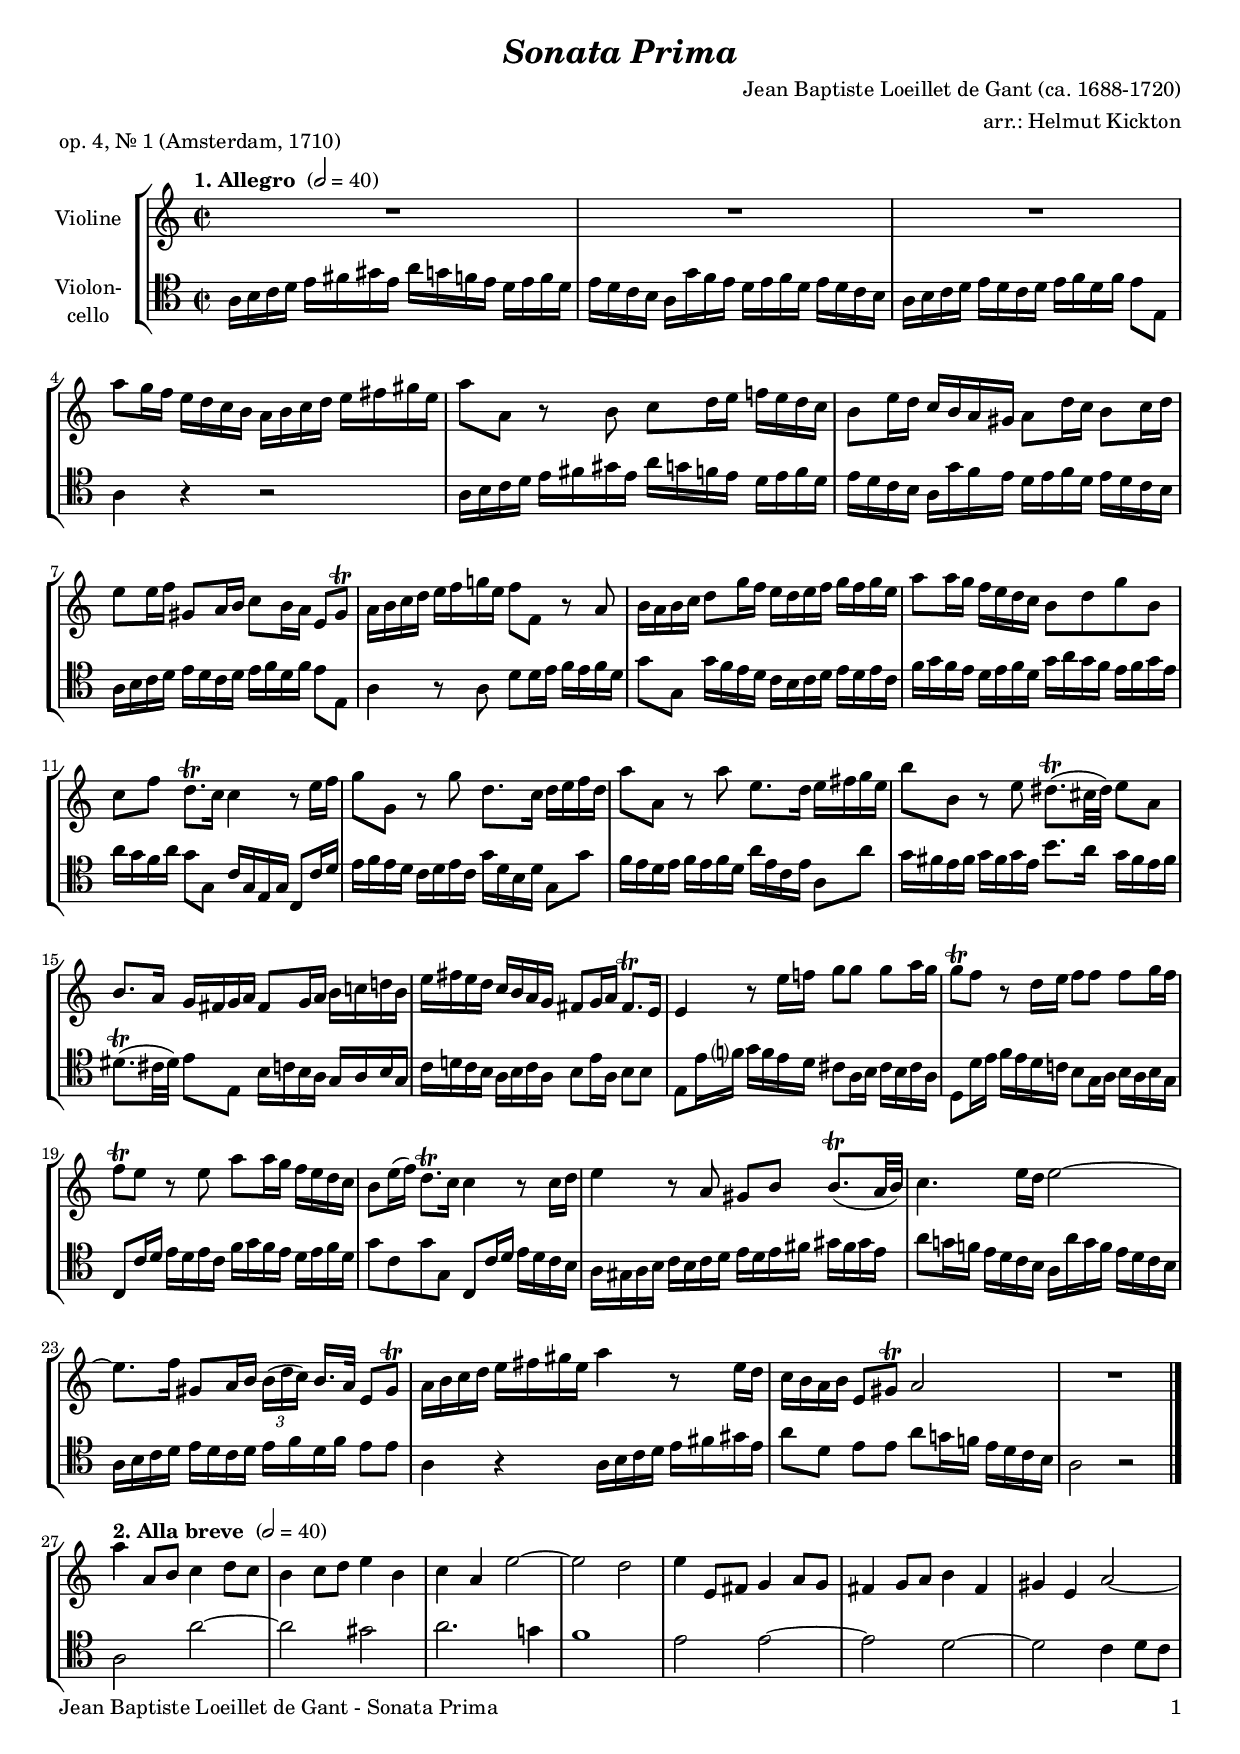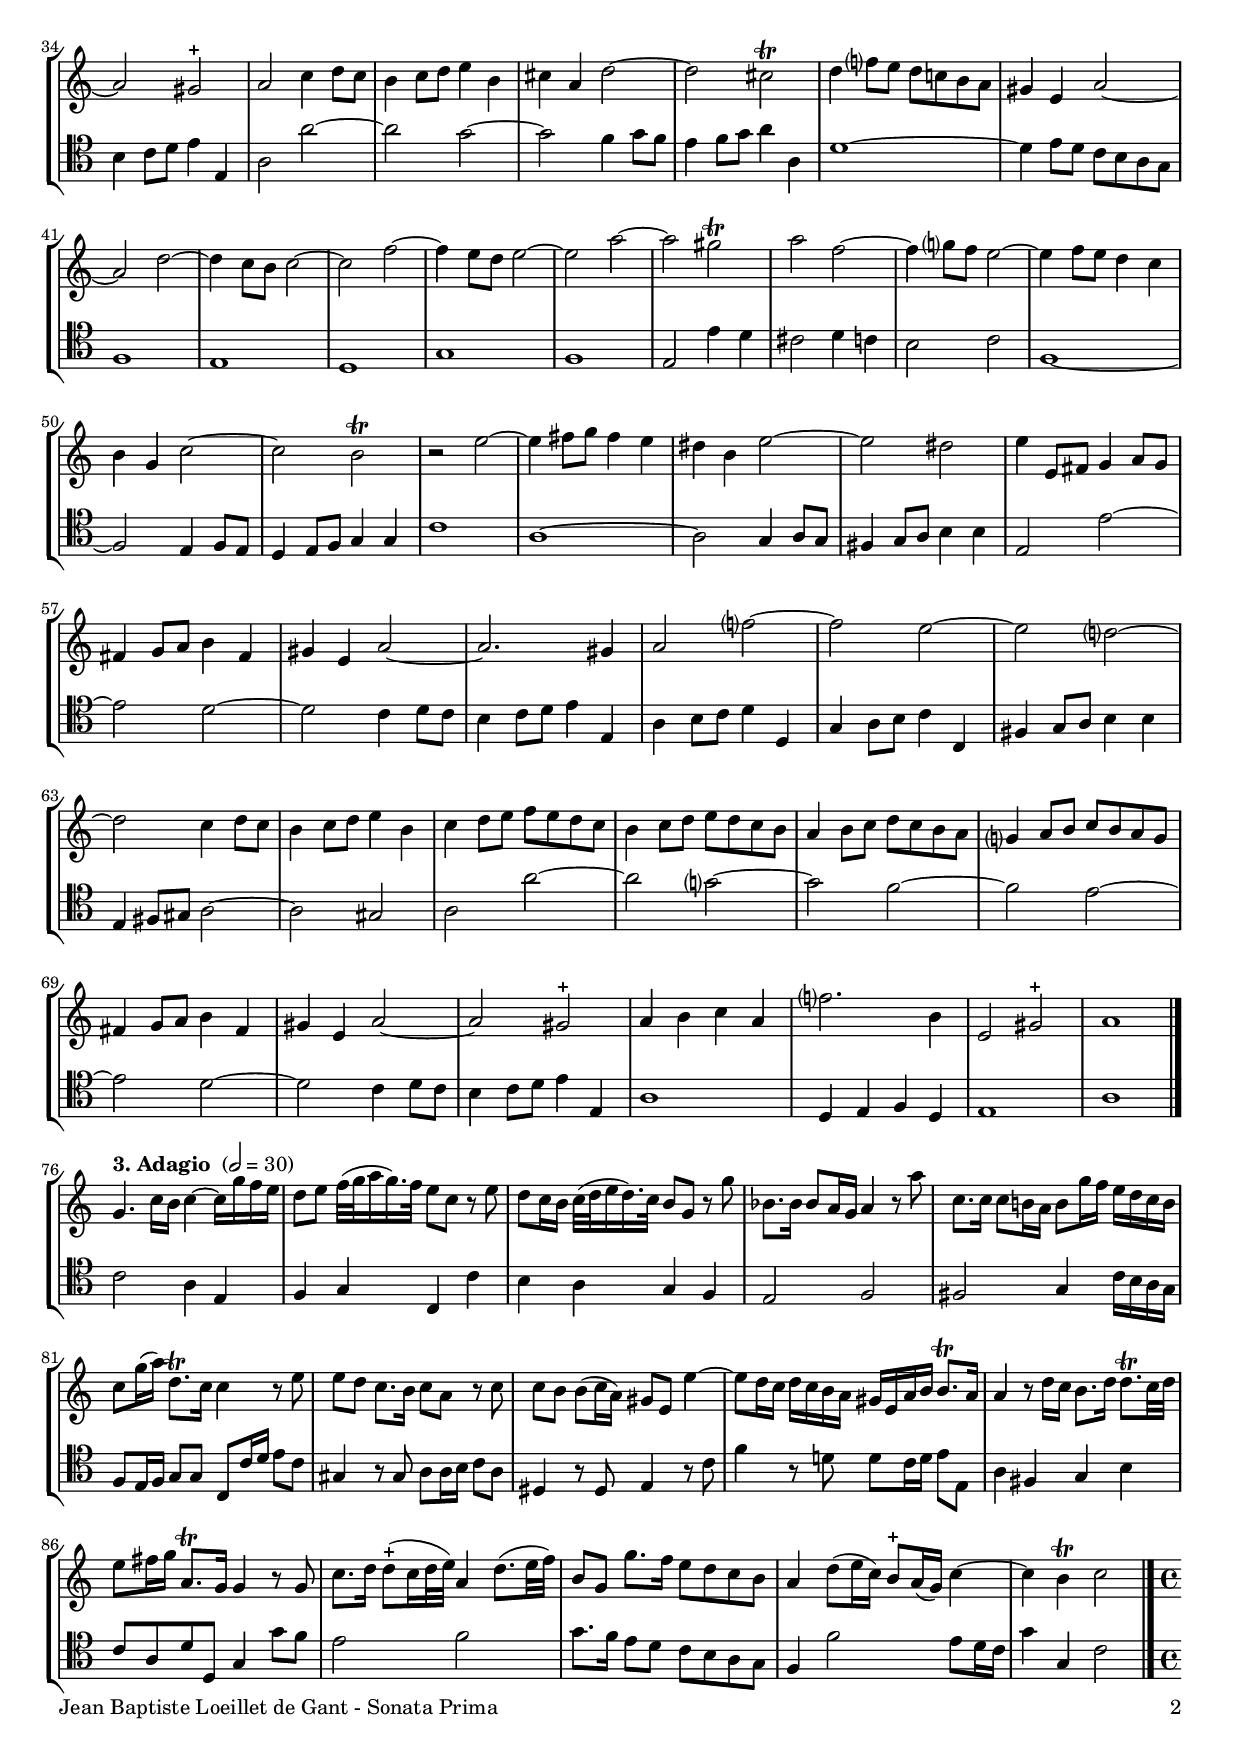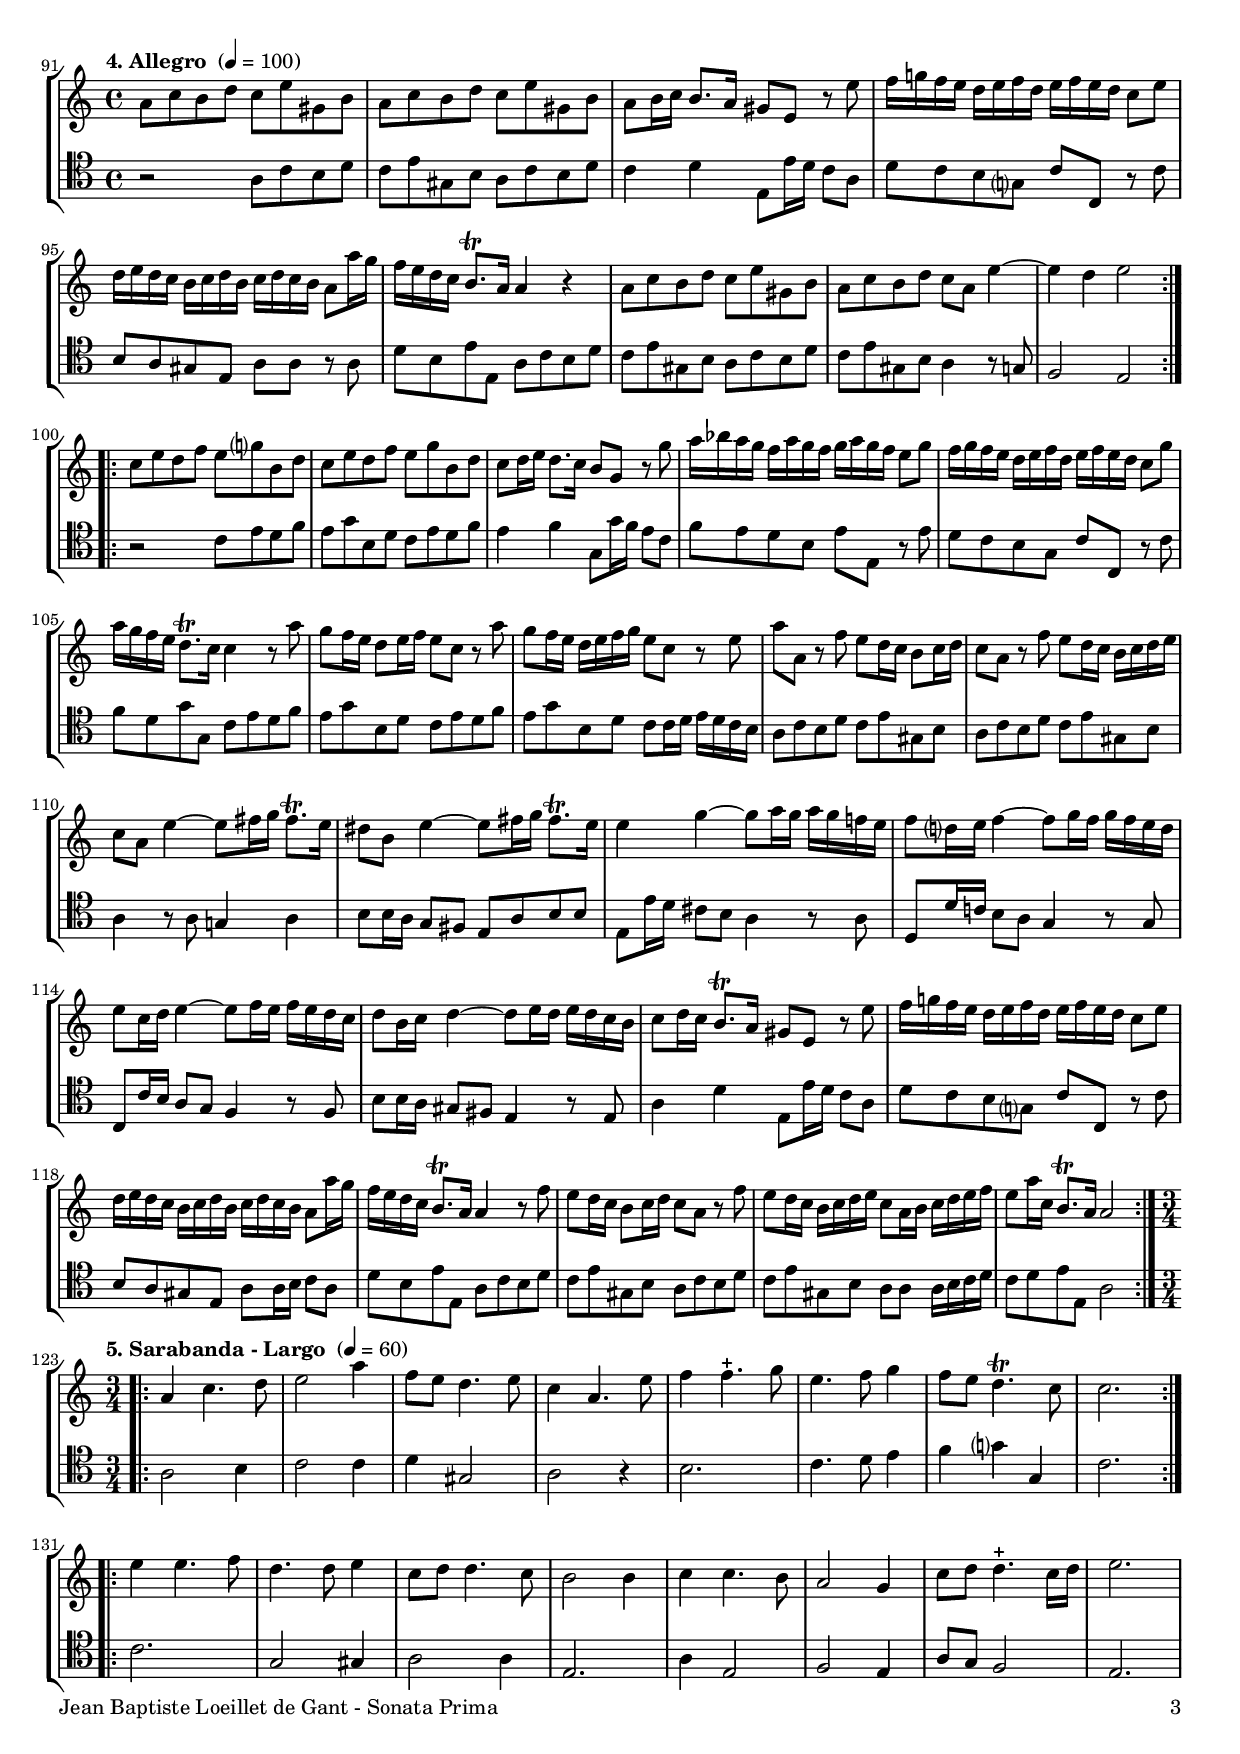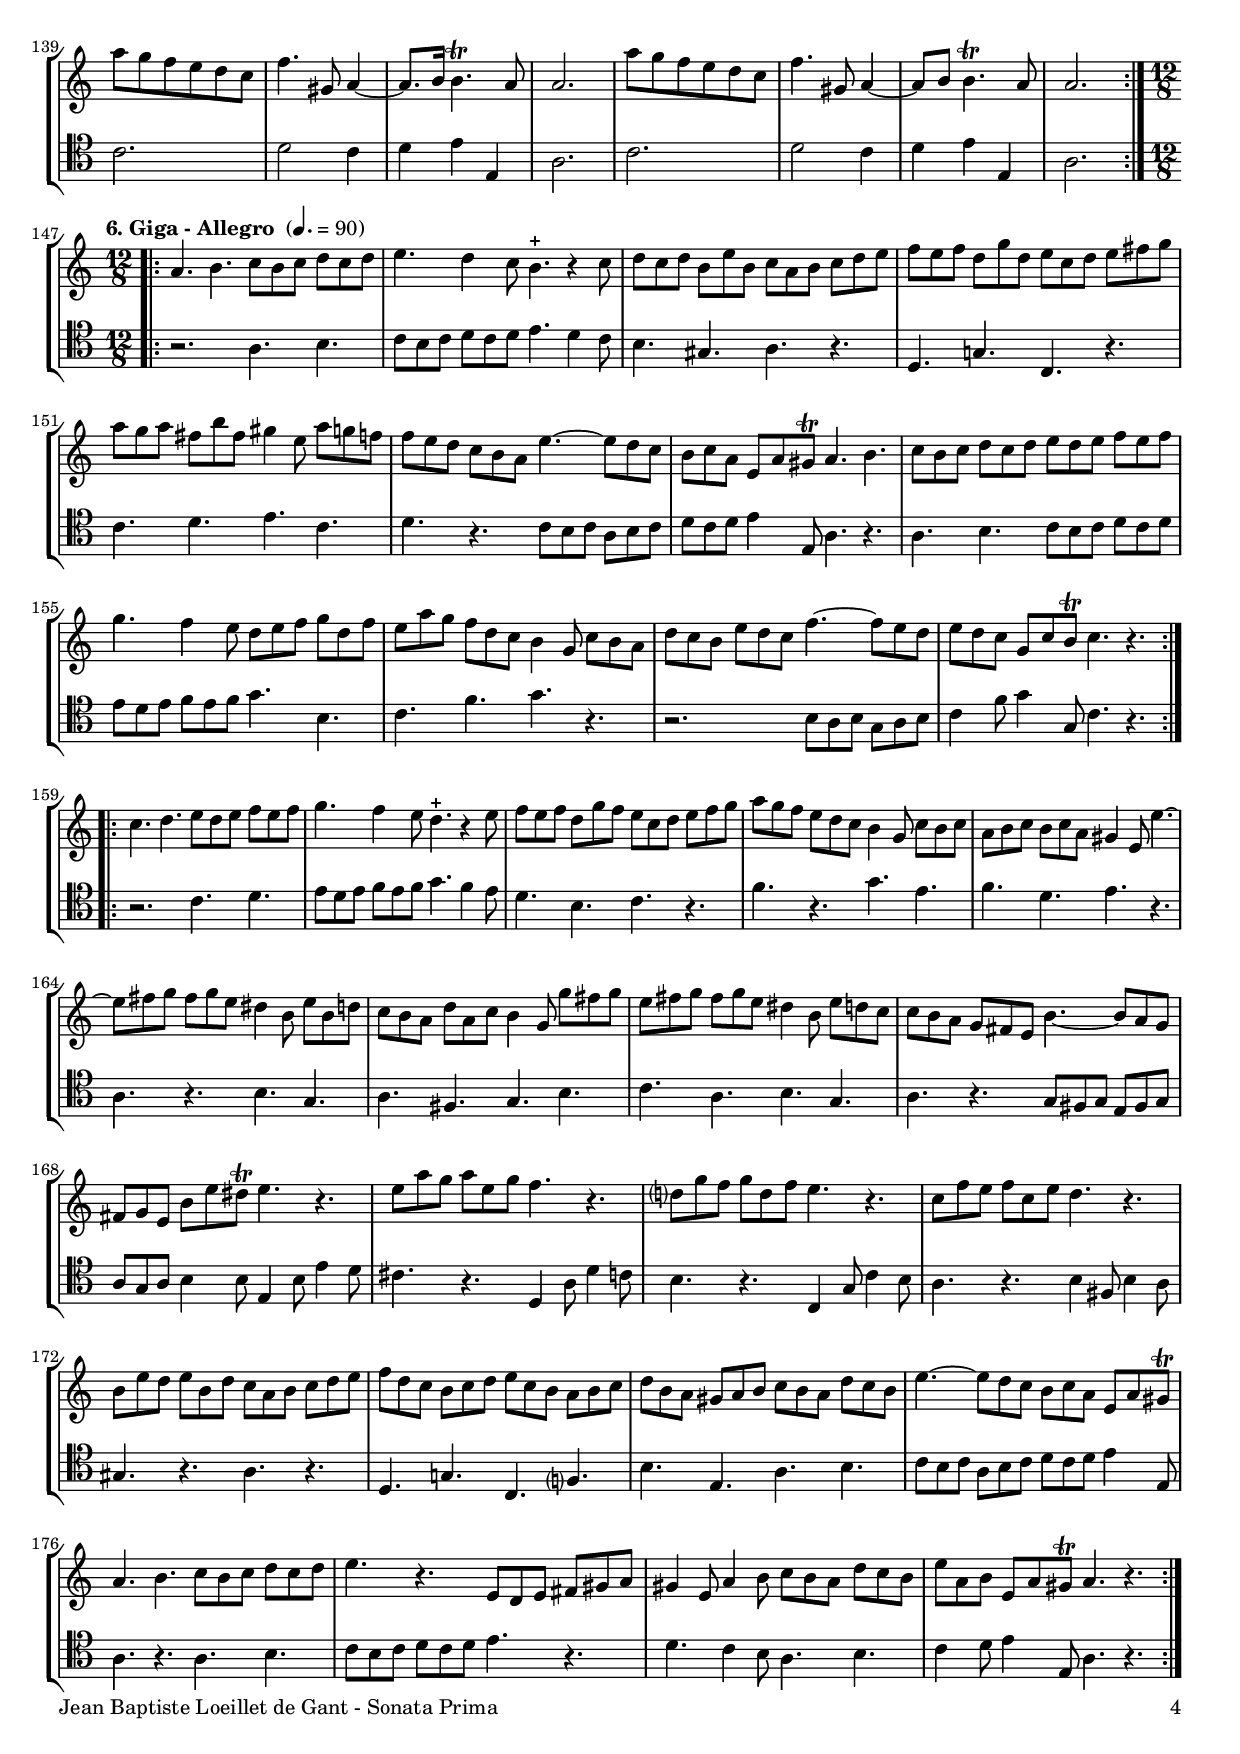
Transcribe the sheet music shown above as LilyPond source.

\version "2.18.2"
\include "deutsch.ly"
  
#(set-global-staff-size 18)

\header {
  title     = \markup \bold \italic "Sonata Prima"
  composer  = "Jean Baptiste Loeillet de Gant (ca. 1688-1720)"
  arranger  = "arr.: Helmut Kickton"
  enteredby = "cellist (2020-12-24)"
  piece     = "op. 4, Nr. 1 (Amsterdam, 1710)"
}

voiceconsts = {
  \key c \major
  \time 2/2
  \clef "treble"
%  \numericTimeSignature
}

mivl = "violin"
%miba = "pizzicato strings"
miba = "cello"

arco = \markup \italic "arco"
pizz = \markup \italic "pizz."
rall = \mark \markup \box \italic "rall."
rit  = \mark \markup \box \italic "rit."
simi = \markup \italic "simile"

introa = {        \tempo "1. Allegro "    2=40
                  % Set default beaming for all staves
		  \set Timing.beamExceptions = #'()
		  \set Timing.baseMoment     = #(ly:make-moment 1 4)
		  \set Timing.beatStructure  = #'(1 1 1 1)
		}
introb = { \break \tempo "2. Alla breve " 2=40
                  % Set default beaming for all staves
		  \set Timing.beamExceptions = #'()
		  \set Timing.baseMoment     = #(ly:make-moment 1 2)
		  \set Timing.beatStructure  = #'(1 1)
		}
introc = { \break \tempo "3. Adagio " 2=30
                  % Set default beaming for all staves
		  \set Timing.beamExceptions = #'()
		  \set Timing.baseMoment     = #(ly:make-moment 1 4)
		  \set Timing.beatStructure  = #'(1 1 1 1)
		}
introd = { \break \tempo "4. Allegro "           4=100 \time 4/4 }
introe = { \break \tempo "5. Sarabanda - Largo " 4=60  \time 3/4 }
introf = { \break \tempo "6. Giga - Allegro "   4.=90  \time 12/8 }

va = \relative c''' {
  \voiceconsts

  \introa
  R1*3
  a8 g16 f e d c h a h c d e fis gis e

  a8 a, r h c d16 e f! e d c
  h8 e16 d c h a gis a8 d16 c h8 c16 d

  e8 e16 f gis,8 a16 h c8 h16 a e8 gis\trill
  a16 h c d e f g! e f8 f, r a
  h16 a h c d8 g16 f e d e f g f g e

  a8 a16 g f e d c h8[ d g h,]
  c f d8.\trill c16 c4 r8 e16 f
  g8 g, r g' d8. c16 d e f d

  a'8 a, r a' e8. d16 e fis g e
  h'8 h, r e dis8.(\trill cis32 dis) e8 a,

  h8. a16 g fis g a fis8 g16 a h c! d! h
  e fis e d c h a g fis8 g16 a fis8.\trill e16

  e4 r8 e'16 f! g8 g g a16 g
  g8\trill f r d16 e f8 f f g16 f
  f8\trill e r e a a16 g f e d c

  h8 e16( f) d8.\trill c16 c4 r8 c16 d
  e4 r8 a, gis h h8.(\trill a32 h)

  c4. e16 d e2~
  e8. f16 gis,8 a16 h \tuplet 3/2 8 { h( d c) } h16.[ a32] e8 gis\trill

  a16 h c d e fis gis e a4 r8 e16 d
  c h a h e,8 gis\trill a2
  R1 \bar "|."

  \introb
  a'4 a,8 h c4 d8 c
  h4 c8 d e4 h
  c a e'2~
  e d
  e4 e,8 fis g4 a8 g
  fis4 g8 a h4 fis
  gis e a2~
  a gis-+

  a c4 d8 c
  h4 c8 d e4 h
  cis a d2~
  d cis\trill
  d4 f?8 e d c! h a
  gis4 e a2~
  a d~
  d4 c8 h c2~
  c f~

  f4 e8 d e2~
  e a~
  a gis\trill
  a f~
  f4 g?8 f e2~
  e4 f8 e d4 c
  h g c2~
  c h\trill
  r e~
  e4 fis8 g fis4 e

  dis h e2~
  e dis
  e4 e,8 fis g4 a8 g
  fis4 g8 a h4 fis
  gis e a2~
  a2. gis4
  a2 f'?~
  f e~

  e d?~
  d c4 d8 c h4 c8 d e4 h
  c d8 e f e d c
  h4 c8 d e d c h
  a4 h8 c d c h a
  g?4 a8 h c h a g

  fis4 g8 a h4 fis
  gis e a2~
  a gis-+
  a4 h c a
  f'?2. h,4
  e,2 gis-+
  a1 \bar "|."

  \introc
  g4. c16 h c4~ c16 g' f e
  d8 e f32( g a16 g16.) f32 e8 c r e
  d c16 h c32( d e16 d16.) c32 h8 g r g'

  b,8. b16 b8 a16 g a4 r8 a'
  c,8. c16 c8 h!16 a h8 g'16 f e d c h
  c8 g'16( a) d,8.\trill c16 c4 r8 e

  e d c8. h16 c8 a r c
  c h h( c16 a) gis8 e e'4~
  e8 d16 c d c h a gis e a h h8.\trill a16

  a4 r8 d16 c h8. d16 d8.\trill c32 d
  e8 fis16 g a,8.\trill g16 g4 r8 g
  c8. d16 d8(-+ c16 d32 e) a,4 d8.( e32 f)

  h,8 g g'8. f16 e8[ d c h]
  a4 d8( e16 c) h8-+ a16( g) c4~
  c h\trill c2 \bar "|."

  \introd
  \repeat volta 2 {
    a8 c h d c e gis, h
    a c h d c e gis, h
    a h16 c h8. a16 gis8 e r e'

    f16 g! f e d e f d e f e d c8 e
    d16 e d c h c d h c d c h a8 a'16 g
    f e d c h8.\trill a16 a4 r

    a8 c h d c e gis, h
    a c h d c a e'4~
    e d e2
  }
  \repeat volta 2 {
    c8 e d f e g? h, d
    c e d f e g h, d

    c d16 e d8. c16 h8 g r g'
    a16 b a g f a g f g a g f e8 g
    f16 g f e d e f d e f e d c8 g'

    a16 g f e d8.\trill c16 c4 r8 a'
    g f16 e d8 e16 f e8 c r a'
    g f16 e d e f g e8 c r e

    a a, r f' e d16 c h8 c16 d
    c8 a r f' e d16 c h c d e
    c8 a e'4~ e8 fis16 g fis8.\trill e16

    dis8 h e4~ e8 fis16 g fis8.\trill e16
    e4 g~ g8 a16 g a g f! e
    f8 d?16 e f4~ f8 g16 f g f e d

    e8 c16 d e4~ e8 f16 e f e d c
    d8 h16 c d4~ d8 e16 d e d c h
    c8 d16 c h8.\trill a16 gis8 e r e'

    f16 g! f e d e f d e f e d c8 e
    d16 e d c h c d h c d c h a8 a'16 g
    f e d c h8.\trill a16 a4 r8 f'

    e d16 c h8 c16 d c8 a r f'
    e d16 c h c d e c8 a16 h c d e f
    e8 a16 c, h8.\trill a16 a2
  }

  \introe
  \repeat volta 2 {
    a4 c4. d8
    e2 a4
    f8 e d4. e8
    c4 a4. e'8
    f4 f4.-+ g8
    e4. f8 g4
    f8 e d4.\trill c8
    c2.
  }
  \repeat volta 2 {
    e4 e4. f8

    d4. d8 e4
    c8 d d4. c8
    h2 h4
    c c4. h8
    a2 g4
    c8 d d4.-+ c16 d
    e2.
    a8 g f e d c
    f4. gis,8 a4~

    a8. h16 h4.\trill a8
    a2.
    a'8 g f e d c
    f4. gis,8 a4~
    a8 h h4.\trill a8
    a2.
  }

  \introf
  \repeat volta 2 {
    a4. h c8 h c d c d
    e4. d4 c8 h4.-+ r4 c8
    d c d h e h c a h c d e

    f e f d g d e c d e fis g
    a g a fis h fis gis4 e8 a g f
    f e d c h a e'4.~ e8 d c

    h c a e a gis\trill a4. h
    c8 h c d c d e d e f e f
    g4. f4 e8 d e f g d f

    e a g f d c h4 g8 c h a
    d c h e d c f4.~ f8 e d
    e d c g c h\trill c4. r
  }
  \repeat volta 2 {
    c d e8 d e f e f
    g4. f4 e8 d4.-+ r4 e8
    f e f d g f e c d e f g

    a g f e d c h4 g8 c h c
    a h c h c a gis4 e8 e'4.~
    e8 fis g fis g e dis4 h8 e h d

    c h a d a c h4 g8 g' fis g
    e fis g fis g e dis4 h8 e d c
    c h a g fis e h'4.~ h8 a g

    fis g e h' e dis\trill e4. r
    e8 a g a e g f4. r
    d?8 g f g d f e4. r

    c8 f e f c e d4. r
    h8 e d e h d c a h c d e
    f d c h c d e c h a h c

    d h a gis a h c h a d c h
    e4.~ e8 d c h c a e a gis\trill
    a4. h c8 h c d c d

    e4. r e,8 d e fis gis a
    gis4 e8 a4 h8 c h a d c h
    e a, h e, a gis\trill a4. r
  }
}

vb = \relative c' {
  \voiceconsts
  \clef "tenor"
  
  \introa
  a16 h c d e fis gis e a g f e d e f d
  e d c h a g' f e d e f d e d c h

  a h c d e d c d e f d f e8 e,
  a4 r r2

  a16 h c d e fis gis e a g f e d e f d
  e d c h a g' f e d e f d e d c h

  a h c d e d c d e f d f e8 e,
  a4 r8 a d d16 e f e f d
  g8 g, g'16 f e d c h c d e d e c

  f g f e d e f d g a g f e f g e
  a g f a g8 g, c16 g e g c,8 c'16 d
  e f e d c d e c g' d h d g,8 g'

  f16 e d e f e f d a' e c e a,8 a'
  g16 fis e fis g fis g e h'8. a16 g fis e fis

  dis8.(\trill cis32 dis) e8 e, h'16 c h a g a h g
  c d! c h a h c a h8 e16 a, h8 h

  e, e'16 f? g f e d cis8 a16 h cis h cis a
  d,8 d'16 e f e d c! h8 g16 a h a h g
  c,8 c'16 d e d e c f g f e d e f d

  g8[ c, g' g,] c, c'16 d e d c h
  a gis a h c h c d e d e fis gis fis gis e

  a8 g!16 f! e d c h a a' g f e d c h
  a h c d e d c d e f d f e8 e

  a,4 r a16 h c d e fis gis e
  a8 d, e e a g!16 f! e d c h
  a2 r \bar "|."

  \introb
  a a'~
  a gis
  a2. g!4
  f1
  e2 e~
  e d~
  d c4 d8 c
  h4 c8 d e4 e,

  a2 a'~
  a g~
  g f4 g8 f
  e4 f8 g a4 a,
  d1~
  d4 e8 d c h a g
  f1
  e
  d

  g
  f
  e2 e'4 d
  cis2 d4 c
  h2 c
  f,1~
  f2 e4 f8 e
  d4 e8 f g4 g
  c1
  a~

  a2 g4 a8 g
  fis4 g8 a h4 h
  e,2 e'~
  e d~
  d c4 d8 c
  h4 c8 d e4 e,
  a h8 c d4 d,
  g a8 h c4 c,

  fis g8 a h4 h
  e, fis8 gis a2~
  a gis
  a a'~
  a g?~
  g f~
  f e~

  e d~
  d c4 d8 c
  h4 c8 d e4 e,
  a1
  d,4 e f d
  e1
  a \bar "|."

  \introc
  c2 a4 e
  f g c, c'
  h a g f

  e2 f
  fis g4 c16 h a g
  f8 e16 f g8 g c, c'16 d e8 c

  gis4 r8 gis a a16 h c8 a
  dis,4 r8 dis e4 r8 c'
  f4 r8 d! d c16 d e8 e,

  a4 fis g h
  c8[ a d d,] g4 g'8 f
  e2 f

  g8. f16 e8 d c[ h a g]
  f4 f'2 e8 d16 c
  g'4 g, c2 \bar "|."

  \introd
  \repeat volta 2 {
    r2 a8 c h d
    c e gis, h a c h d
    c4 d e,8 e'16 d c8 a

    d c h g? c c, r c'
    h a gis e a a r a
    d h e e, a c h d

    c e gis, h a c h d
    c e gis, h a4 r8 g
    f2 e
  }
  \repeat volta 2 {
    r c'8 e d f
    e g h, d c e d f

    e4 f g,8 g'16 f e8 c
    f e d h e e, r e'
    d c h g c c, r c'

    f d g g, c e d f
    e g h, d c e d f
    e g h, d c c16 d e d c h

    a8 c h d c e gis, h
    a c h d c e gis, h
    a4 r8 a g!4 a

    h8 h16 a g8 fis e a h h
    e, e'16 d cis8 h a4 r8 a
    d, d'16 c! h8 a g4 r8 g

    c, c'16 h a8 g f4 r8 f
    h h16 a gis8 fis e4 r8 e
    a4 d e,8 e'16 d c8 a

    d c h g? c c, r c'
    h a gis e a a16 h c8 a
    d h e e, a c h d

    c e gis, h a c h d
    c e gis, h a a a16 h c d
    c8 d e e, a2
  }

  \introe
  \repeat volta 2 {
    a2 h4
    c2 c4
    d gis,2
    a r4
    h2.
    c4. d8 e4
    f g? g,
    c2.
  }
  \repeat volta 2 {
    c

    g2 gis4
    a2 a4
    e2.
    a4 e2
    f e4
    a8 g f2
    e2.
    c'
    d2 c4

    d e e,
    a2.
    c
    d2 c4
    d e e,
    a2.
  }

  \introf
  \repeat volta 2 {
    r2. a4. h
    c8 h c d c d e4. d4 c8
    h4. gis a r

    d, g! c, r
    c' d e c
    d r c8 h c a h c

    d c d e4 e,8 a4. r
    a h c8 h c d c d
    e d e f e f g4. h,

    c f g r
    r2. h,8 a h g a h
    c4 f8 g4 g,8
    c4. r
  }
  \repeat volta 2 {
    r2. c4. d
    e8 d e f e f g4. f4 e8
    d4. h c r

    f r g e
    f d e r
    a, r h g

    a fis g h
    c a h g
    a r g8 fis g e fis g

    a g a h4 h8 e,4 h'8 e4 d8
    cis4. r d,4 a'8 d4 c8h4. r c,4 g'8 c4 h8

    a4. r h4 fis8 h4 a8
    gis4. r a r
    d, g! c, f?

    h e, a h
    c8 h c a h c d c d e4 e,8
    a4. r a h

    c8 h c d c d e4. r
    d c4 h8 a4. h
    c4 d8 e4 e,8 a4. r
  }
}


music = \new StaffGroup <<
      \new Staff {
	\set Staff.midiInstrument = \mivl
	\set Staff.instrumentName = \markup \center-column { "Violine" }
	\transpose c c { \va }
      }

      \new Staff {
	\set Staff.midiInstrument = \miba
	\set Staff.instrumentName = \markup \center-column { "Violon-" "cello" }
	\transpose c c { \vb }
      }
>>

\book {
   \paper {
    print-page-number = ##t
    print-first-page-number = ##t
    ragged-last-bottom = ##f
    oddHeaderMarkup = \markup \null
    evenHeaderMarkup = \markup \null
    oddFooterMarkup = \markup {
      \fill-line {
        \on-the-fly #print-page-number-check-first
        "Jean Baptiste Loeillet de Gant - Sonata Prima" \fromproperty #'page:page-number-string
      }
    }
    evenFooterMarkup = \oddFooterMarkup
  } \score {
    \music
    \layout {}
  }

  \score {
    \unfoldRepeats \music

    \midi {
      \context {
        \Score
      }
    }
  }
}